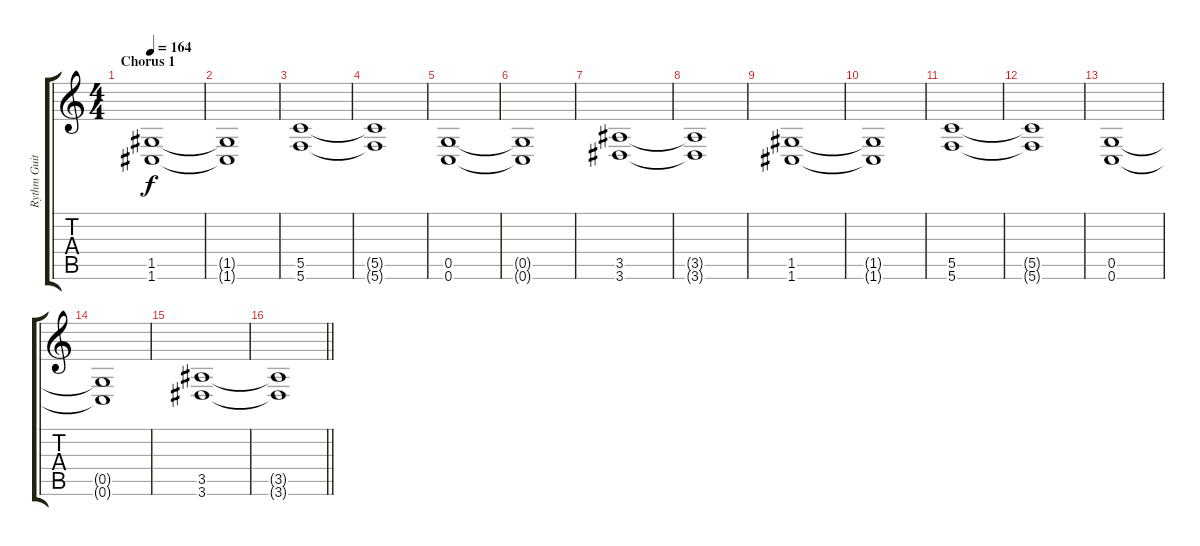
\track ("Rythm Guitar (Mätze)" "Rythm Guit") {instrument distortionguitar}
\staff {score tabs}
\tuning (D4 A3 F3 C3 G2 C2) {hide}
\ts (4 4)
\section ("" "Chorus 1")
\tempo 164
\clef g2
\ks c
(1.5 1.6).1{dy f} |
(1.5{t} 1.6{t}).1 |
(5.5 5.6).1 |
(5.5{t} 5.6{t}).1 |
(0.5 0.6).1 |
(0.5{t} 0.6{t}).1 |
(3.5 3.6).1 |
(3.5{t} 3.6{t}).1 |
(1.5 1.6).1 |
(1.5{t} 1.6{t}).1 |
(5.5 5.6).1 |
(5.5{t} 5.6{t}).1 |
(0.5 0.6).1 |
(0.5{t} 0.6{t}).1 |
(3.5 3.6).1 |
\barLineRight lightlight
(3.5{t} 3.6{t}).1
